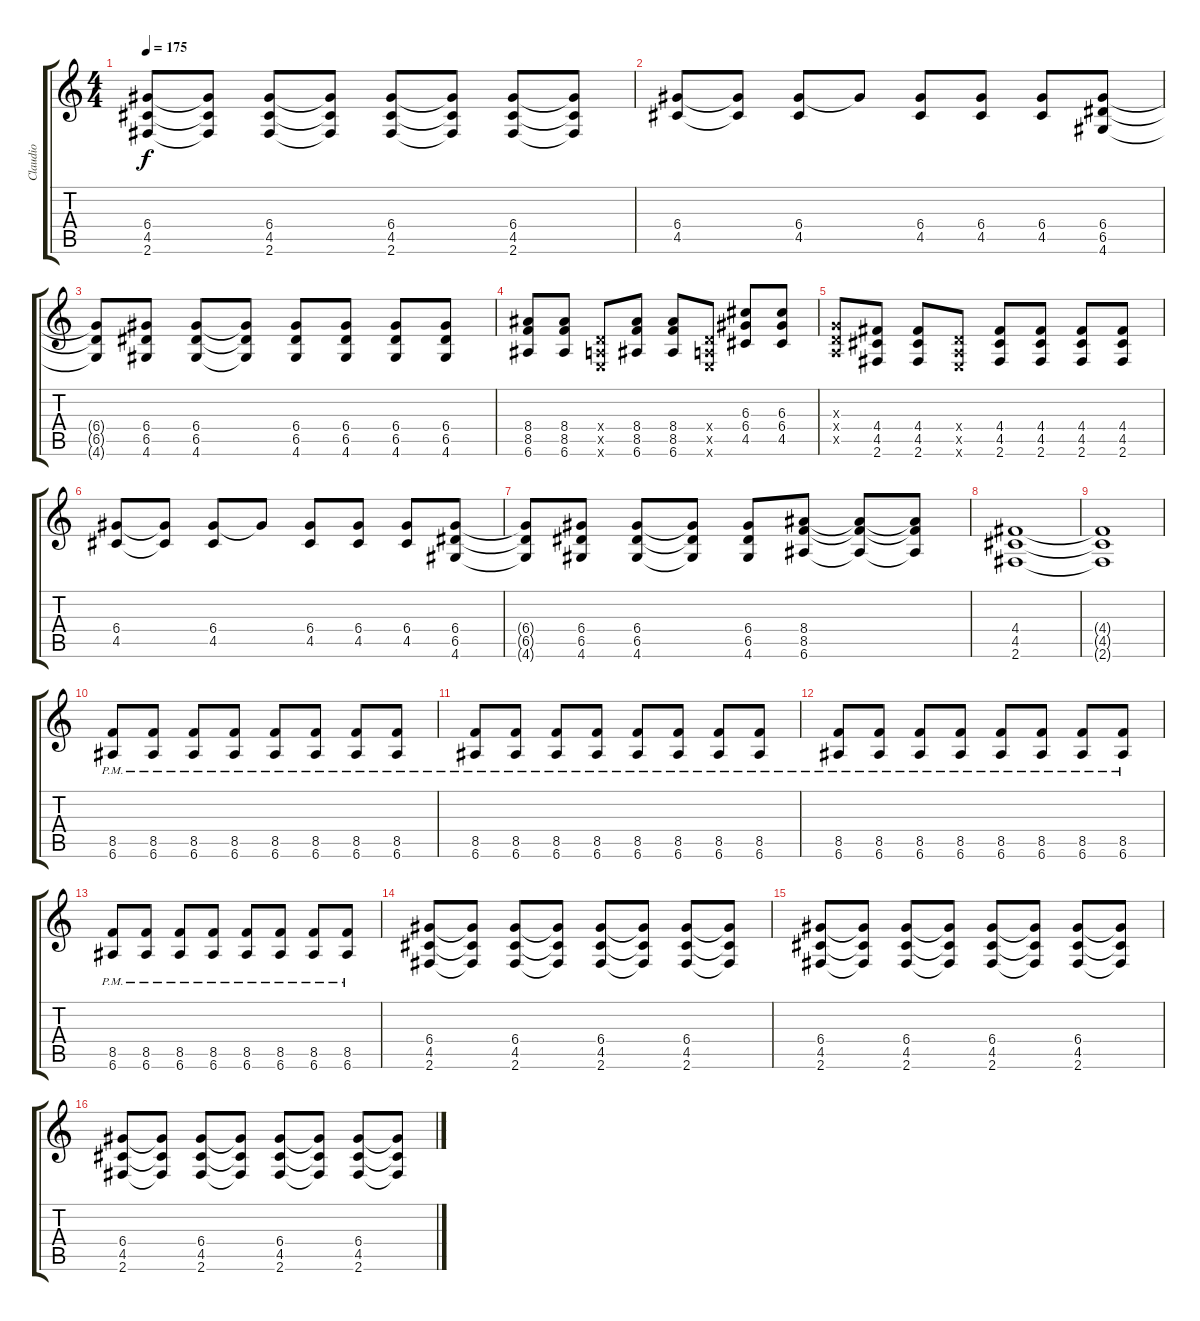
\track ("Claudio" "Claudio") {instrument distortionguitar}
\staff {score tabs}
\tuning (E4 B3 G3 D3 A2 E2) {hide}
\ts (4 4)
\tempo 175
\clef g2
\ks c
(6.4 4.5 2.6).8{dy f} (6.4{t} 4.5{t} 2.6{t}).8 (6.4 4.5 2.6).8 (6.4{t} 4.5{t} 2.6{t}).8 (6.4 4.5 2.6).8 (6.4{t} 4.5{t} 2.6{t}).8 (6.4 4.5 2.6).8 (6.4{t} 4.5{t} 2.6{t}).8 |
(6.4 4.5).8 (6.4{t} 4.5{t}).8 (6.4 4.5).8 6.4{t}.8 (6.4 4.5).8 (6.4 4.5).8 (6.4 4.5).8 (6.4 6.5 4.6).8 |
(6.4{t} 6.5{t} 4.6{t}).8 (6.4 6.5 4.6).8 (6.4 6.5 4.6).8 (6.4{t} 6.5{t} 4.6{t}).8 (6.4 6.5 4.6).8 (6.4 6.5 4.6).8 (6.4 6.5 4.6).8 (6.4 6.5 4.6).8 |
(8.4 8.5 6.6).8 (8.4 8.5 6.6).8 (0.4{x} 0.5{x} 0.6{x}).8 (8.4 8.5 6.6).8 (8.4 8.5 6.6).8 (0.4{x} 0.5{x} 0.6{x}).8 (6.3 6.4 4.5).8 (6.3 6.4 4.5).8 |
(0.3{x} 0.4{x} 0.5{x}).8 (4.4 4.5 2.6).8 (4.4 4.5 2.6).8 (0.4{x} 0.5{x} 0.6{x}).8 (4.4 4.5 2.6).8 (4.4 4.5 2.6).8 (4.4 4.5 2.6).8 (4.4 4.5 2.6).8 |
(6.4 4.5).8 (6.4{t} 4.5{t}).8 (6.4 4.5).8 6.4{t}.8 (6.4 4.5).8 (6.4 4.5).8 (6.4 4.5).8 (6.4 6.5 4.6).8 |
(6.4{t} 6.5{t} 4.6{t}).8 (6.4 6.5 4.6).8 (6.4 6.5 4.6).8 (6.4{t} 6.5{t} 4.6{t}).8 (6.4 6.5 4.6).8 (8.4 8.5 6.6).8 (8.4{t} 8.5{t} 6.6{t}).8 (8.4{t} 8.5{t} 6.6{t}).8 |
(4.4 4.5 2.6).1 |
(4.4{t} 4.5{t} 2.6{t}).1 |
(8.5{pm} 6.6{pm}).8 (8.5{pm} 6.6{pm}).8 (8.5{pm} 6.6{pm}).8 (8.5{pm} 6.6{pm}).8 (8.5{pm} 6.6{pm}).8 (8.5{pm} 6.6{pm}).8 (8.5{pm} 6.6{pm}).8 (8.5{pm} 6.6{pm}).8 |
(8.5{pm} 6.6{pm}).8 (8.5{pm} 6.6{pm}).8 (8.5{pm} 6.6{pm}).8 (8.5{pm} 6.6{pm}).8 (8.5{pm} 6.6{pm}).8 (8.5{pm} 6.6{pm}).8 (8.5{pm} 6.6{pm}).8 (8.5{pm} 6.6{pm}).8 |
(8.5{pm} 6.6{pm}).8 (8.5{pm} 6.6{pm}).8 (8.5{pm} 6.6{pm}).8 (8.5{pm} 6.6{pm}).8 (8.5{pm} 6.6{pm}).8 (8.5{pm} 6.6{pm}).8 (8.5{pm} 6.6{pm}).8 (8.5{pm} 6.6{pm}).8 |
(8.5{pm} 6.6{pm}).8 (8.5{pm} 6.6{pm}).8 (8.5{pm} 6.6{pm}).8 (8.5{pm} 6.6{pm}).8 (8.5{pm} 6.6{pm}).8 (8.5{pm} 6.6{pm}).8 (8.5{pm} 6.6{pm}).8 (8.5{pm} 6.6{pm}).8 |
(6.4 4.5 2.6).8 (6.4{t} 4.5{t} 2.6{t}).8 (6.4 4.5 2.6).8 (6.4{t} 4.5{t} 2.6{t}).8 (6.4 4.5 2.6).8 (6.4{t} 4.5{t} 2.6{t}).8 (6.4 4.5 2.6).8 (6.4{t} 4.5{t} 2.6{t}).8 |
(6.4 4.5 2.6).8 (6.4{t} 4.5{t} 2.6{t}).8 (6.4 4.5 2.6).8 (6.4{t} 4.5{t} 2.6{t}).8 (6.4 4.5 2.6).8 (6.4{t} 4.5{t} 2.6{t}).8 (6.4 4.5 2.6).8 (6.4{t} 4.5{t} 2.6{t}).8 |
(6.4 4.5 2.6).8 (6.4{t} 4.5{t} 2.6{t}).8 (6.4 4.5 2.6).8 (6.4{t} 4.5{t} 2.6{t}).8 (6.4 4.5 2.6).8 (6.4{t} 4.5{t} 2.6{t}).8 (6.4 4.5 2.6).8 (6.4{t} 4.5{t} 2.6{t}).8
